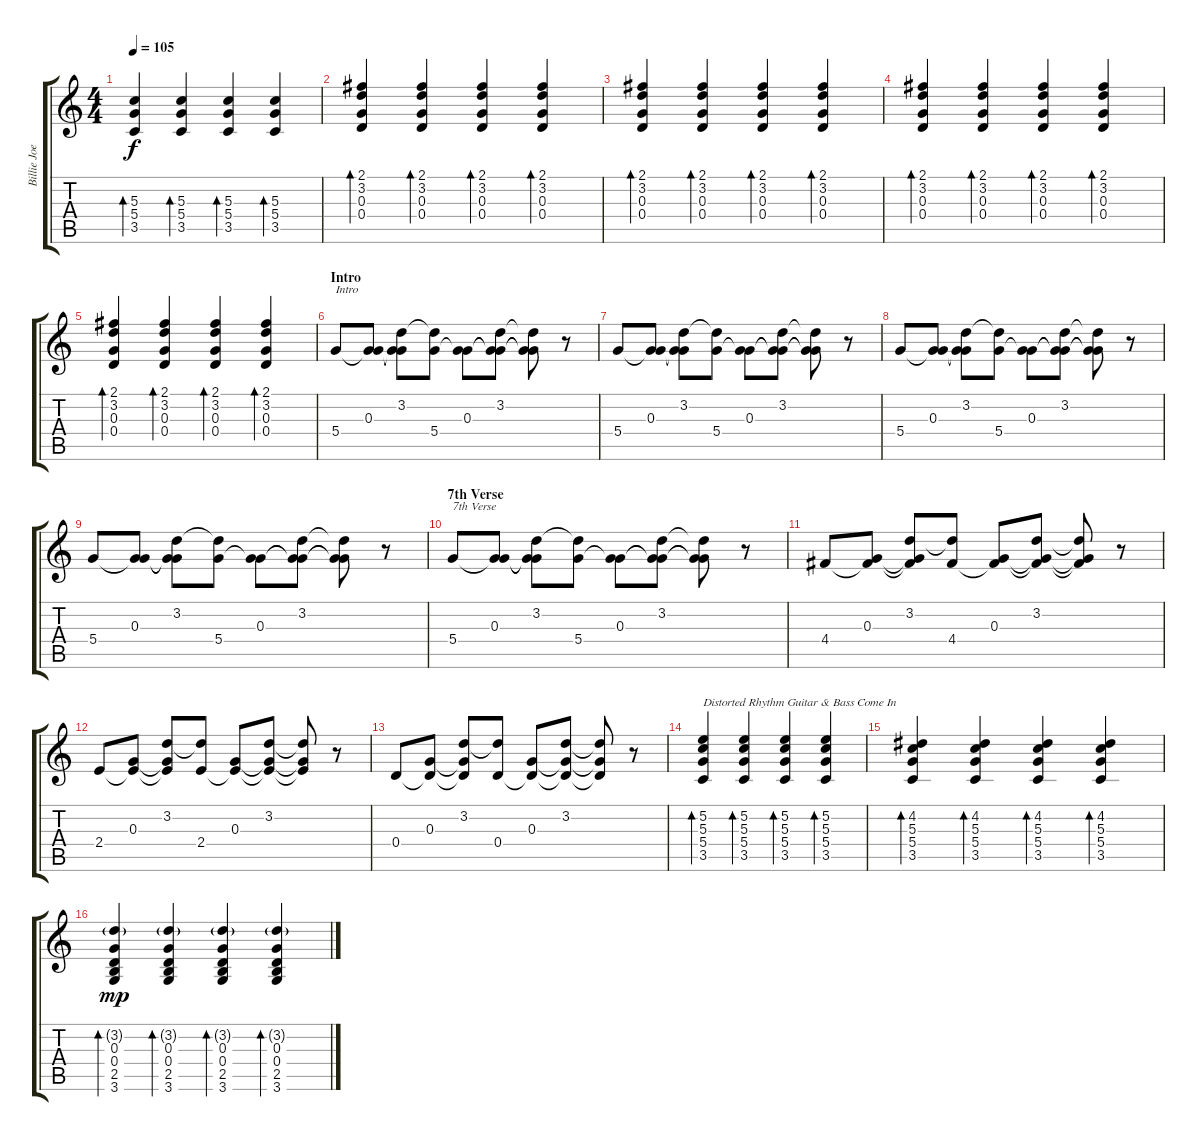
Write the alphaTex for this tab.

\track ("Billie Joe (Rhythm)" "Billie Joe") {instrument acousticguitarnylon}
\staff {score tabs}
\tuning (E4 B3 G3 D3 A2 E2) {hide}
\ts (4 4)
\tempo 105
\clef g2
\ks c
(5.3 5.4 3.5).4{bd 60 dy f} (5.3 5.4 3.5).4{bd 60} (5.3 5.4 3.5).4{bd 60} (5.3 5.4 3.5).4{bd 60} |
(2.1 3.2 0.3 0.4).4{bd 60} (2.1 3.2 0.3 0.4).4{bd 60} (2.1 3.2 0.3 0.4).4{bd 60} (2.1 3.2 0.3 0.4).4{bd 60} |
(2.1 3.2 0.3 0.4).4{bd 60} (2.1 3.2 0.3 0.4).4{bd 60} (2.1 3.2 0.3 0.4).4{bd 60} (2.1 3.2 0.3 0.4).4{bd 60} |
(2.1 3.2 0.3 0.4).4{bd 60} (2.1 3.2 0.3 0.4).4{bd 60} (2.1 3.2 0.3 0.4).4{bd 60} (2.1 3.2 0.3 0.4).4{bd 60} |
(2.1 3.2 0.3 0.4).4{bd 60} (2.1 3.2 0.3 0.4).4{bd 60} (2.1 3.2 0.3 0.4).4{bd 60} (2.1 3.2 0.3 0.4).4{bd 60} |
\section ("" "Intro")
5.4.8{txt "Intro"} (0.3 5.4{t}).8 (3.2 0.3{t} 5.4{t}).8 (3.2{t} 5.4).8 (0.3 5.4{t}).8 (3.2 0.3{t} 5.4{t}).8 (3.2{t} 0.3{t} 5.4{t}).8 r.8 |
5.4.8 (0.3 5.4{t}).8 (3.2 0.3{t} 5.4{t}).8 (3.2{t} 5.4).8 (0.3 5.4{t}).8 (3.2 0.3{t} 5.4{t}).8 (3.2{t} 0.3{t} 5.4{t}).8 r.8 |
5.4.8 (0.3 5.4{t}).8 (3.2 0.3{t} 5.4{t}).8 (3.2{t} 5.4).8 (0.3 5.4{t}).8 (3.2 0.3{t} 5.4{t}).8 (3.2{t} 0.3{t} 5.4{t}).8 r.8 |
5.4.8 (0.3 5.4{t}).8 (3.2 0.3{t} 5.4{t}).8 (3.2{t} 5.4).8 (0.3 5.4{t}).8 (3.2 0.3{t} 5.4{t}).8 (3.2{t} 0.3{t} 5.4{t}).8 r.8 |
\section ("" "7th Verse")
5.4.8{txt "7th Verse"} (0.3 5.4{t}).8 (3.2 0.3{t} 5.4{t}).8 (3.2{t} 5.4).8 (0.3 5.4{t}).8 (3.2 0.3{t} 5.4{t}).8 (3.2{t} 0.3{t} 5.4{t}).8 r.8 |
4.4.8 (0.3 4.4{t}).8 (3.2 0.3{t} 4.4{t}).8 (3.2{t} 4.4).8 (0.3 4.4{t}).8 (3.2 0.3{t} 4.4{t}).8 (3.2{t} 0.3{t} 4.4{t}).8 r.8 |
2.4.8 (0.3 2.4{t}).8 (3.2 0.3{t} 2.4{t}).8 (3.2{t} 2.4).8 (0.3 2.4{t}).8 (3.2 0.3{t} 2.4{t}).8 (3.2{t} 0.3{t} 2.4{t}).8 r.8 |
0.4.8 (0.3 0.4{t}).8 (3.2 0.3{t} 0.4{t}).8 (3.2{t} 0.4).8 (0.3 0.4{t}).8 (3.2 0.3{t} 0.4{t}).8 (3.2{t} 0.3{t} 0.4{t}).8 r.8 |
(5.2 5.3 5.4 3.5).4{bd 60 txt "Distorted Rhythm Guitar & Bass Come In"} (5.2 5.3 5.4 3.5).4{bd 60} (5.2 5.3 5.4 3.5).4{bd 60} (5.2 5.3 5.4 3.5).4{bd 60} |
(4.2 5.3 5.4 3.5).4{bd 60} (4.2 5.3 5.4 3.5).4{bd 60} (4.2 5.3 5.4 3.5).4{bd 60} (4.2 5.3 5.4 3.5).4{bd 60} |
(3.2{g} 0.3 0.4 2.5 3.6).4{bd 60 dy mp} (3.2{g} 0.3 0.4 2.5 3.6).4{bd 60} (3.2{g} 0.3 0.4 2.5 3.6).4{bd 60} (3.2{g} 0.3 0.4 2.5 3.6).4{bd 60}
